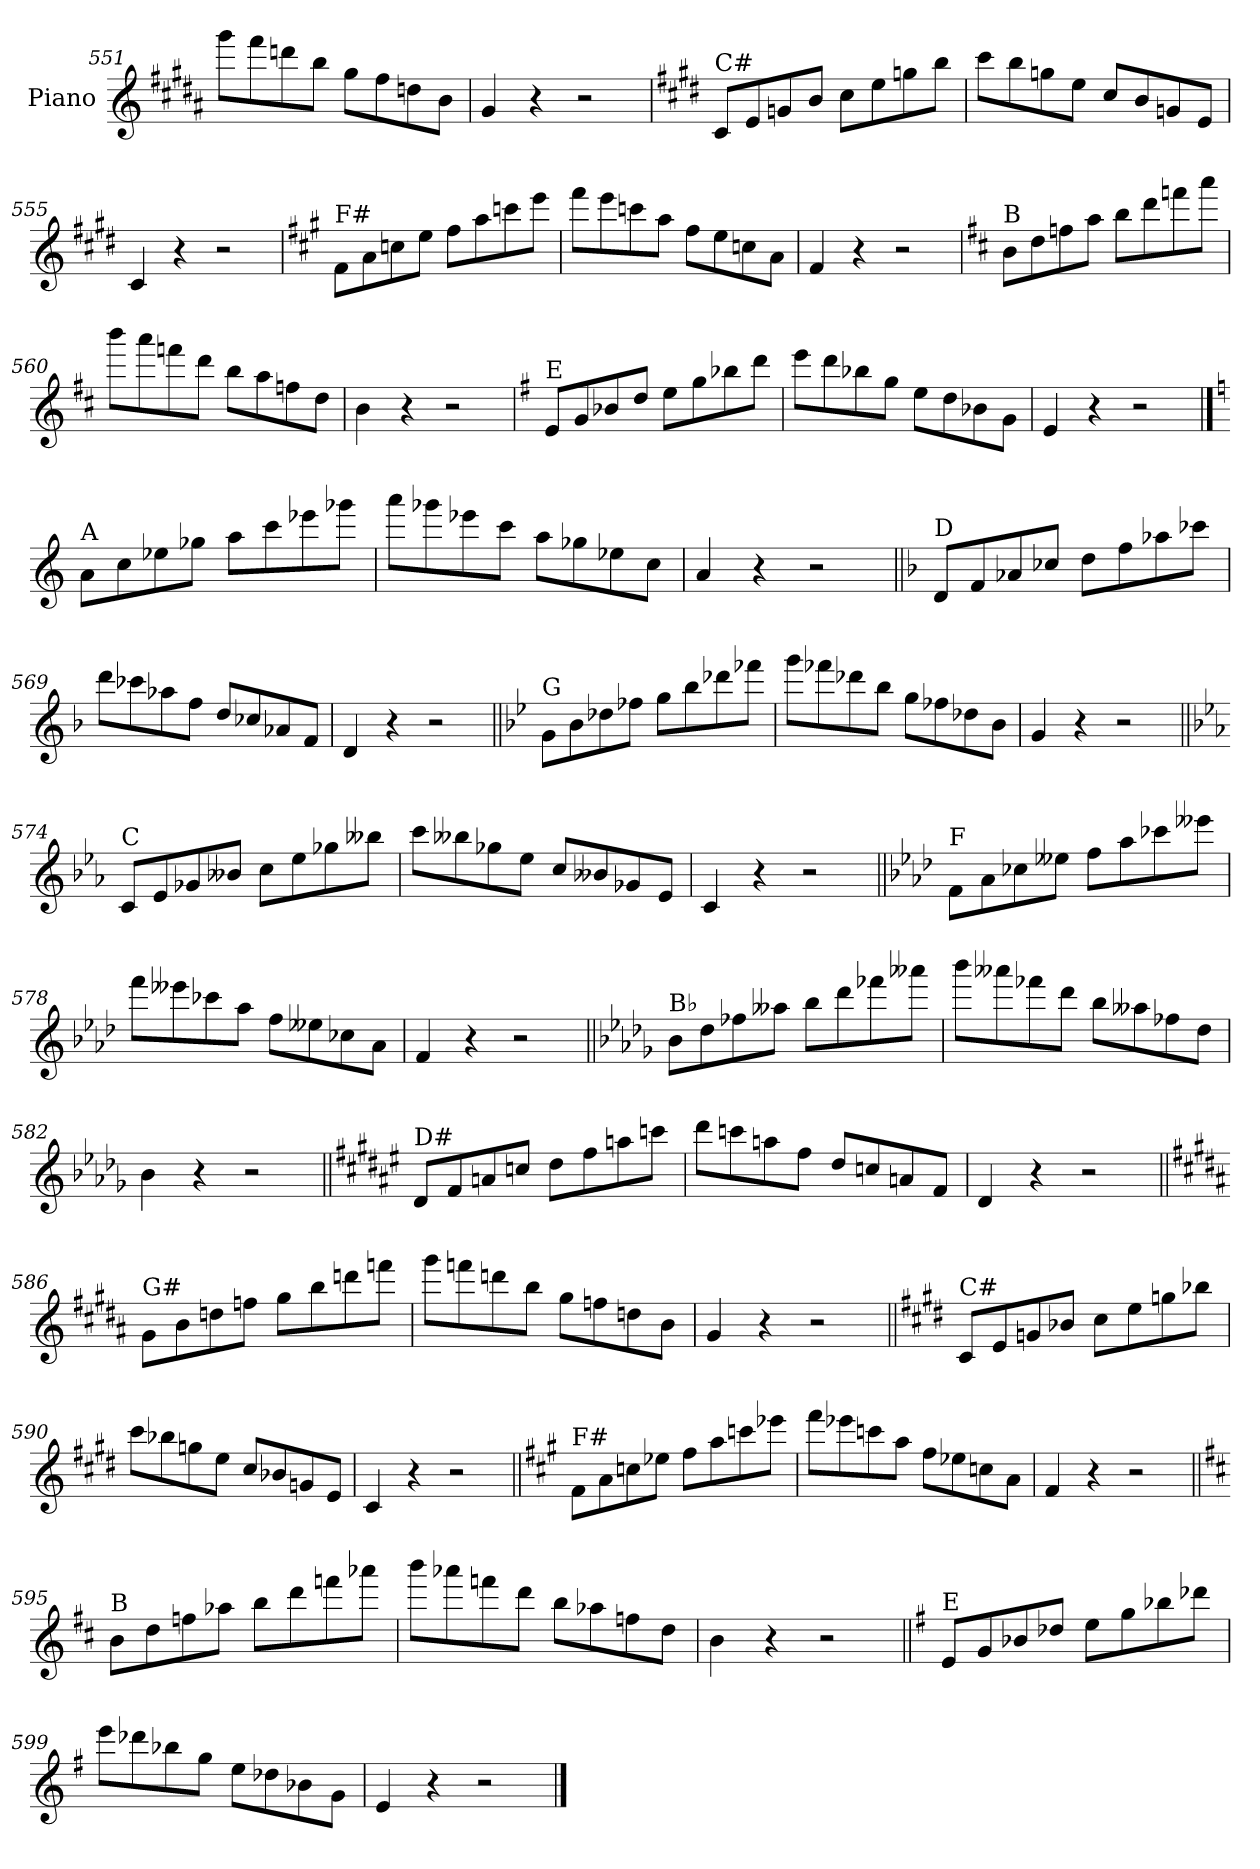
**kern
*part1
*staff1
*I"Piano
*I'Pno.
*clefG2
*k[f#c#g#d#a#]
=551
8ggg#\L
8fff#\
8dddn\
8bb\J
8gg#\L
8ff#\
8ddn\
8b\J
=552
4g#/
4r
2r
!!LO:LB:g=z
=553
*k[f#c#g#d#]
!LO:TX:a:t=C#
8c#/L
8e/
8gn/
8b/J
8cc#\L
8ee\
8ggn\
8bb\J
=554
8ccc#\L
8bb\
8ggn\
8ee\J
8cc#/L
8b/
8gn/
8e/J
=555
4c#/
4r
2r
=556
*k[f#c#g#]
!LO:TX:a:t=F#
8f#\L
8a\
8ccn\
8ee\J
8ff#\L
8aa\
8cccn\
8eee\J
=557
8fff#\L
8eee\
8cccn\
8aa\J
8ff#\L
8ee\
8ccn\
8a\J
=558
4f#/
4r
2r
!!LO:LB:g=z
=559
*k[f#c#]
!LO:TX:a:t=B
8b\L
8dd\
8ffn\
8aa\J
8bb\L
8ddd\
8fffn\
8aaa\J
=560
8bbb\L
8aaa\
8fffn\
8ddd\J
8bb\L
8aa\
8ffn\
8dd\J
=561
4b\
4r
2r
=562
*k[f#]
!LO:TX:a:t=E
8e/L
8g/
8b-X/
8dd/J
8ee\L
8gg\
8bb-X\
8ddd\J
=563
8eee\L
8ddd\
8bb-X\
8gg\J
8ee\L
8dd\
8b-X\
8g\J
=564
4e/
4r
2r
!!LO:PB:g=z
==565
*k[]
!LO:TX:a:t=A
8a\L
8cc\
8ee-X\
8gg-X\J
8aa\L
8ccc\
8eee-X\
8ggg-X\J
=566
8aaa\L
8ggg-X\
8eee-X\
8ccc\J
8aa\L
8gg-X\
8ee-X\
8cc\J
=567
4a/
4r
2r
=568||
*k[b-]
!LO:TX:a:t=D
8d/L
8f/
8a-X/
8cc-X/J
8dd\L
8ff\
8aa-X\
8ccc-X\J
=569
8ddd\L
8ccc-X\
8aa-X\
8ff\J
8dd/L
8cc-X/
8a-X/
8f/J
=570
4d/
4r
2r
!!LO:LB:g=z
=571||
*k[b-e-]
!LO:TX:a:t=G
8g\L
8b-\
8dd-X\
8ff-X\J
8gg\L
8bb-\
8ddd-X\
8fff-X\J
=572
8ggg\L
8fff-X\
8ddd-X\
8bb-\J
8gg\L
8ff-X\
8dd-X\
8b-\J
=573
4g/
4r
2r
=574||
*k[b-e-a-]
!LO:TX:a:t=C
8c/L
8e-/
8g-X/
8b--X/J
8cc\L
8ee-\
8gg-X\
8bb--X\J
=575
8ccc\L
8bb--X\
8gg-X\
8ee-\J
8cc/L
8b--X/
8g-X/
8e-/J
=576
4c/
4r
2r
!!LO:LB:g=z
=577||
*k[b-e-a-d-]
!LO:TX:a:t=F
8f\L
8a-\
8cc-X\
8ee--X\J
8ff\L
8aa-\
8ccc-X\
8eee--X\J
=578
8fff\L
8eee--X\
8ccc-X\
8aa-\J
8ff\L
8ee--X\
8cc-X\
8a-\J
=579
4f/
4r
2r
=580||
*k[b-e-a-d-g-]
!LO:TX:a:t=B♭
8b-\L
8dd-\
8ff-X\
8aa--X\J
8bb-\L
8ddd-\
8fff-X\
8aaa--X\J
=581
8bbb-\L
8aaa--X\
8fff-X\
8ddd-\J
8bb-\L
8aa--X\
8ff-X\
8dd-\J
=582
4b-\
4r
2r
!!LO:LB:g=z
=583||
*k[f#c#g#d#a#e#]
!LO:TX:a:t=D#
8d#/L
8f#/
8an/
8ccn/J
8dd#\L
8ff#\
8aan\
8cccn\J
=584
8ddd#\L
8cccn\
8aan\
8ff#\J
8dd#/L
8ccn/
8an/
8f#/J
=585
4d#/
4r
2r
=586||
*k[f#c#g#d#a#]
!LO:TX:a:t=G#
8g#\L
8b\
8ddn\
8ffn\J
8gg#\L
8bb\
8dddn\
8fffn\J
=587
8ggg#\L
8fffn\
8dddn\
8bb\J
8gg#\L
8ffn\
8ddn\
8b\J
=588
4g#/
4r
2r
!!LO:LB:g=z
=589||
*k[f#c#g#d#]
!LO:TX:a:t=C#
8c#/L
8e/
8gn/
8b-X/J
8cc#\L
8ee\
8ggn\
8bb-X\J
=590
8ccc#\L
8bb-X\
8ggn\
8ee\J
8cc#/L
8b-X/
8gn/
8e/J
=591
4c#/
4r
2r
=592||
*k[f#c#g#]
!LO:TX:a:t=F#
8f#\L
8a\
8ccn\
8ee-X\J
8ff#\L
8aa\
8cccn\
8eee-X\J
=593
8fff#\L
8eee-X\
8cccn\
8aa\J
8ff#\L
8ee-X\
8ccn\
8a\J
=594
4f#/
4r
2r
!!LO:LB:g=z
=595||
*k[f#c#]
!LO:TX:a:t=B
8b\L
8dd\
8ffn\
8aa-X\J
8bb\L
8ddd\
8fffn\
8aaa-X\J
=596
8bbb\L
8aaa-X\
8fffn\
8ddd\J
8bb\L
8aa-X\
8ffn\
8dd\J
=597
4b\
4r
2r
=598||
*k[f#]
!LO:TX:a:t=E
8e/L
8g/
8b-X/
8dd-X/J
8ee\L
8gg\
8bb-X\
8ddd-X\J
=599
8eee\L
8ddd-X\
8bb-X\
8gg\J
8ee\L
8dd-X\
8b-X\
8g\J
=600
4e/
4r
2r
==
*-
